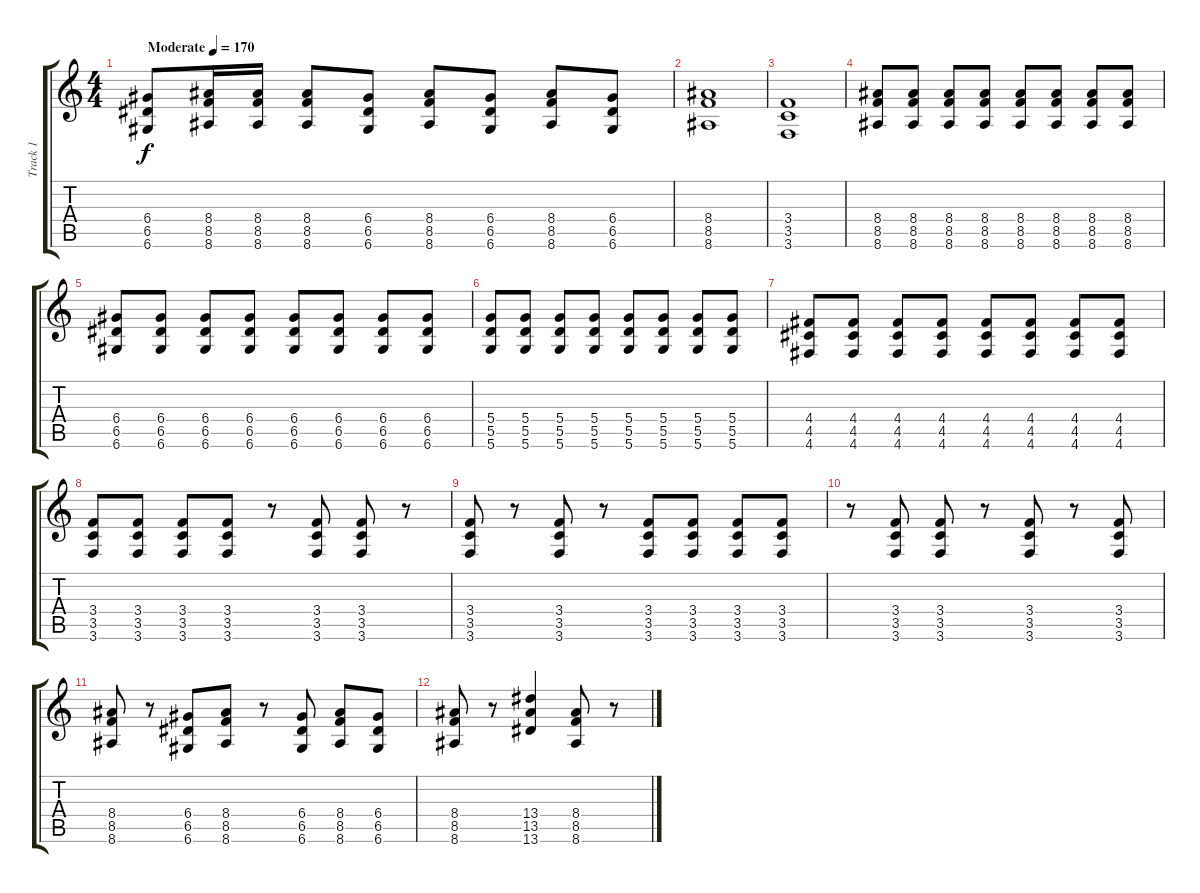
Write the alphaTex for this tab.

\track ("Track 1" "Track 1") {instrument overdrivenguitar}
\staff {score tabs}
\tuning (E4 B3 G3 D3 A2 D2) {hide}
\ts (4 4)
\tempo (170 "Moderate")
\clef g2
\ks c
(6.4 6.5 6.6).8{dy f instrument overdrivenguitar} (8.4 8.5 8.6).16 (8.4 8.5 8.6).16 (8.4 8.5 8.6).8 (6.4 6.5 6.6).8 (8.4 8.5 8.6).8 (6.4 6.5 6.6).8 (8.4 8.5 8.6).8 (6.4 6.5 6.6).8 |
(8.4 8.5 8.6).1 |
(3.4 3.5 3.6).1 |
(8.4 8.5 8.6).8 (8.4 8.5 8.6).8 (8.4 8.5 8.6).8 (8.4 8.5 8.6).8 (8.4 8.5 8.6).8 (8.4 8.5 8.6).8 (8.4 8.5 8.6).8 (8.4 8.5 8.6).8 |
(6.4 6.5 6.6).8 (6.4 6.5 6.6).8 (6.4 6.5 6.6).8 (6.4 6.5 6.6).8 (6.4 6.5 6.6).8 (6.4 6.5 6.6).8 (6.4 6.5 6.6).8 (6.4 6.5 6.6).8 |
(5.4 5.5 5.6).8 (5.4 5.5 5.6).8 (5.4 5.5 5.6).8 (5.4 5.5 5.6).8 (5.4 5.5 5.6).8 (5.4 5.5 5.6).8 (5.4 5.5 5.6).8 (5.4 5.5 5.6).8 |
(4.4 4.5 4.6).8 (4.4 4.5 4.6).8 (4.4 4.5 4.6).8 (4.4 4.5 4.6).8 (4.4 4.5 4.6).8 (4.4 4.5 4.6).8 (4.4 4.5 4.6).8 (4.4 4.5 4.6).8 |
(3.4 3.5 3.6).8 (3.4 3.5 3.6).8 (3.4 3.5 3.6).8 (3.4 3.5 3.6).8 r.8 (3.4 3.5 3.6).8 (3.4 3.5 3.6).8 r.8 |
(3.4 3.5 3.6).8 r.8 (3.4 3.5 3.6).8 r.8 (3.4 3.5 3.6).8 (3.4 3.5 3.6).8 (3.4 3.5 3.6).8 (3.4 3.5 3.6).8 |
r.8 (3.4 3.5 3.6).8 (3.4 3.5 3.6).8 r.8 (3.4 3.5 3.6).8 r.8 (3.4 3.5 3.6).8 |
(8.4 8.5 8.6).8 r.8 (6.4 6.5 6.6).8 (8.4 8.5 8.6).8 r.8 (6.4 6.5 6.6).8 (8.4 8.5 8.6).8 (6.4 6.5 6.6).8 |
(8.4 8.5 8.6).8 r.8 (13.4 13.5 13.6).4 (8.4 8.5 8.6).8 r.8
